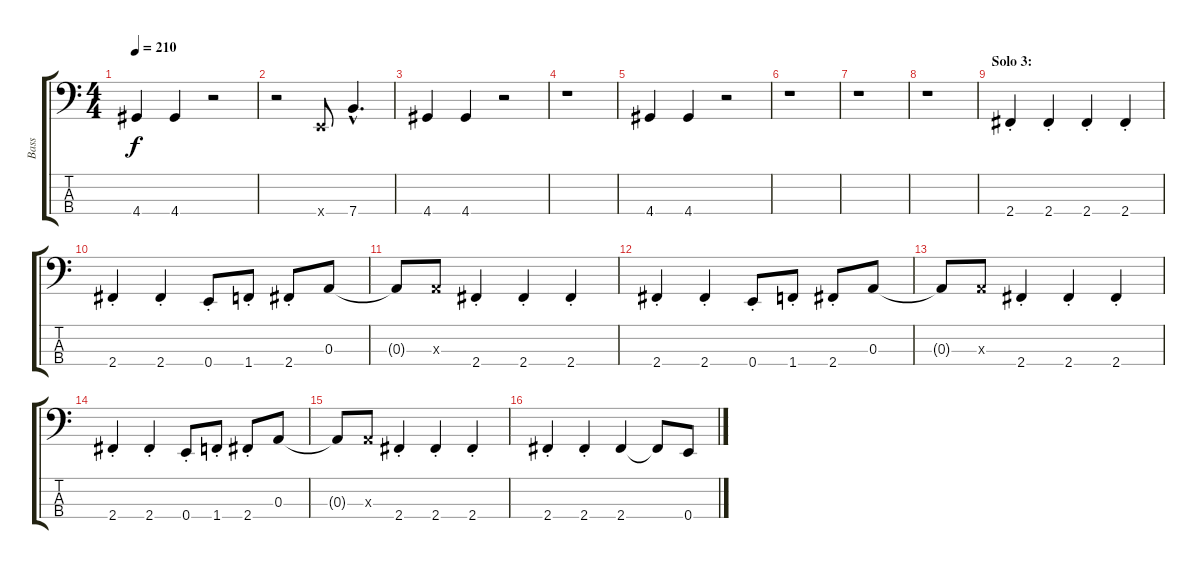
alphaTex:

\track ("Bass" "Bass") {instrument electricbasspick}
\staff {score tabs}
\tuning (G2 D2 A1 E1) {hide}
\ts (4 4)
\tempo 210
\clef f4
\ks c
4.4.4{dy f} 4.4.4 r.2 |
r.2 0.4{x}.8 7.4{hac}.4{d} |
4.4.4 4.4.4 r.2 |
r.1 |
4.4.4 4.4.4 r.2 |
r.1 |
r.1 |
r.1 |
\section ("" "Solo 3:")
2.4{st}.4 2.4{st}.4 2.4{st}.4 2.4{st}.4 |
2.4{st}.4 2.4{st}.4 0.4{st}.8 1.4{st}.8 2.4{st}.8 0.3.8 |
0.3{t}.8 0.3{x}.8 2.4{st}.4 2.4{st}.4 2.4{st}.4 |
2.4{st}.4 2.4{st}.4 0.4{st}.8 1.4{st}.8 2.4{st}.8 0.3.8 |
0.3{t}.8 0.3{x}.8 2.4{st}.4 2.4{st}.4 2.4{st}.4 |
2.4{st}.4 2.4{st}.4 0.4{st}.8 1.4{st}.8 2.4{st}.8 0.3.8 |
0.3{t}.8 0.3{x}.8 2.4{st}.4 2.4{st}.4 2.4{st}.4 |
2.4{st}.4 2.4{st}.4 2.4.4 2.4{t}.8 0.4.8
